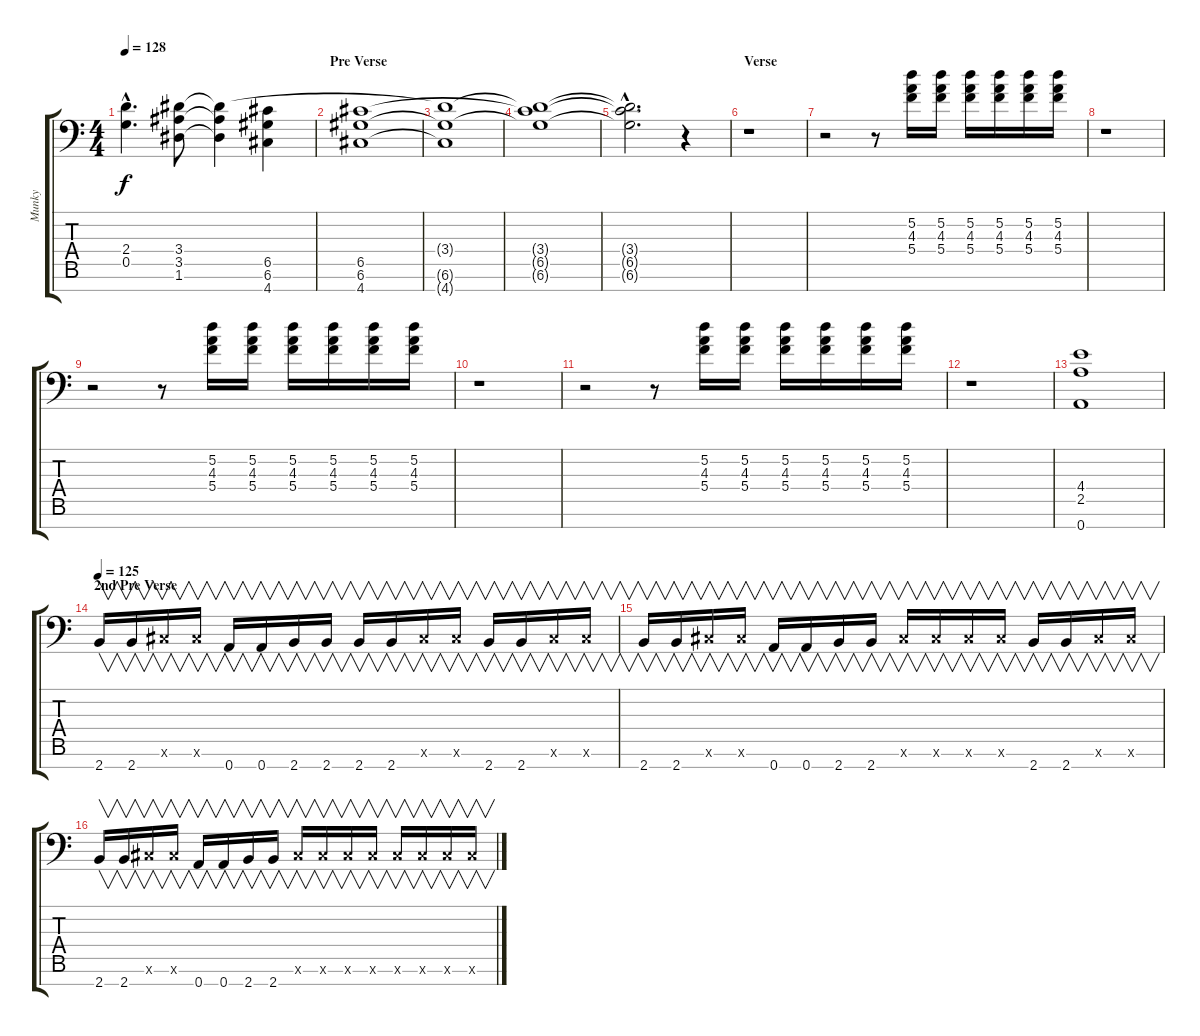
\track ("Munky" "Munky") {instrument distortionguitar}
\staff {score tabs}
\tuning (E4 A3 F3 C3 G2 D2 A1) {hide}
\ts (4 4)
\tempo 128
\clef f4
\ks c
(2.4{hac} 0.5{hac}).4{d dy f} (3.4 3.5 1.6).8 (3.4{t} 3.5{t} 1.6{t}).4 (6.5 6.6 4.7).4 |
\section ("" "Pre Verse")
(6.5 6.6 4.7).1{volume 8} |
(3.4{t} 6.6{t} 4.7{t}).1 |
(3.4{t} 6.5{t} 6.6{t}).1 |
(3.4{hac t} 6.5{hac t} 6.6{hac t}).2{d} r.4 |
\section ("" "Verse")
r.1{volume 8} |
r.2 r.8 (5.2 4.3 5.4).16 (5.2 4.3 5.4).16 (5.2 4.3 5.4).16 (5.2 4.3 5.4).16 (5.2 4.3 5.4).16 (5.2 4.3 5.4).16 |
r.1 |
r.2 r.8 (5.2 4.3 5.4).16 (5.2 4.3 5.4).16 (5.2 4.3 5.4).16 (5.2 4.3 5.4).16 (5.2 4.3 5.4).16 (5.2 4.3 5.4).16 |
r.1 |
r.2 r.8 (5.2 4.3 5.4).16 (5.2 4.3 5.4).16 (5.2 4.3 5.4).16 (5.2 4.3 5.4).16 (5.2 4.3 5.4).16 (5.2 4.3 5.4).16 |
r.1 |
(4.4 2.5 0.7).1 |
\section ("" "2nd Pre Verse")
\tempo 125
2.7.16{v volume 16 balance 16} 2.7.16{v} -1.6{x}.16{v} -1.6{x}.16{v} 0.7.16{v} 0.7.16{v} 2.7.16{v} 2.7.16{v} 2.7.16{v} 2.7.16{v} -1.6{x}.16{v} -1.6{x}.16{v} 2.7.16{v} 2.7.16{v} -1.6{x}.16{v} -1.6{x}.16{v} |
2.7.16{v} 2.7.16{v} -1.6{x}.16{v} -1.6{x}.16{v} 0.7.16{v} 0.7.16{v} 2.7.16{v} 2.7.16{v} -1.6{x}.16{v} -1.6{x}.16{v} -1.6{x}.16{v} -1.6{x}.16{v} 2.7.16{v} 2.7.16{v} -1.6{x}.16{v} -1.6{x}.16{v} |
2.7.16{v} 2.7.16{v} -1.6{x}.16{v} -1.6{x}.16{v} 0.7.16{v} 0.7.16{v} 2.7.16{v} 2.7.16{v} -1.6{x}.16{v} -1.6{x}.16{v} -1.6{x}.16{v} -1.6{x}.16{v} -1.6{x}.16{v} -1.6{x}.16{v} -1.6{x}.16{v} -1.6{x}.16{v}
